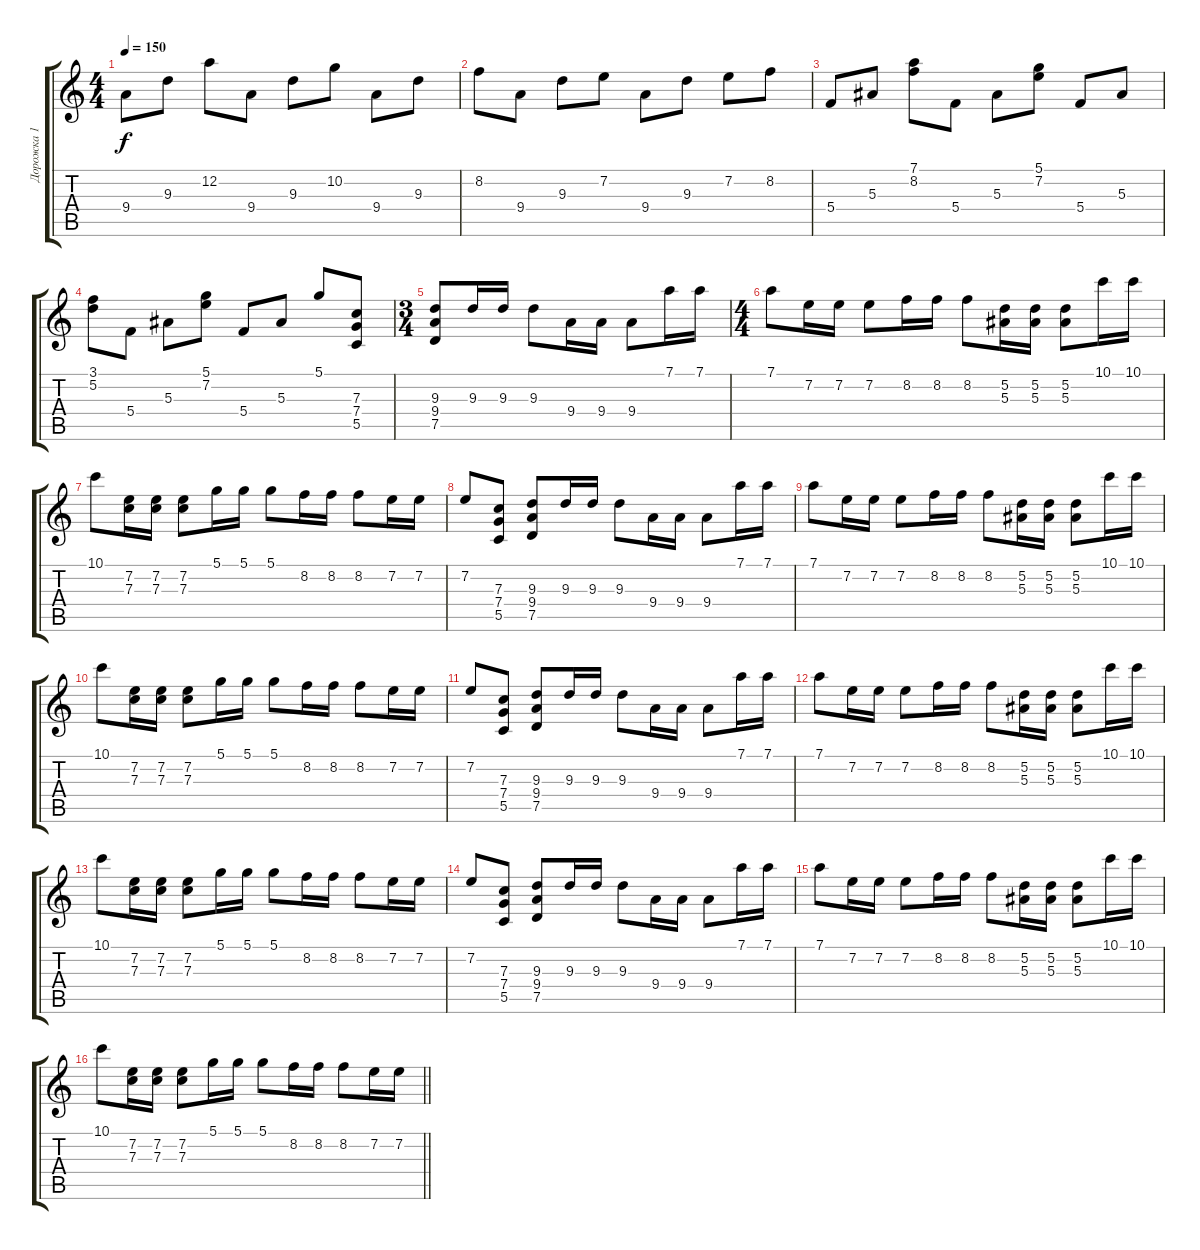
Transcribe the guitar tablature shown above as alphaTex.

\track ("Дорожка 1" "Дорожка 1") {instrument distortionguitar}
\staff {score tabs}
\tuning (D4 A3 F3 C3 G2 D2) {hide}
\ts (4 4)
\tempo 150
\clef g2
\ks c
9.4.8{dy f} 9.3.8 12.2.8 9.4.8 9.3.8 10.2.8 9.4.8 9.3.8 |
8.2.8 9.4.8 9.3.8 7.2.8 9.4.8 9.3.8 7.2.8 8.2.8 |
5.4.8 5.3.8 (7.1 8.2).8 5.4.8 5.3.8 (5.1 7.2).8 5.4.8 5.3.8 |
(3.1 5.2).8 5.4.8 5.3.8 (5.1 7.2).8 5.4.8 5.3.8 5.1.8 (7.3 7.4 5.5).8 |
\ts (3 4)
(9.3 9.4 7.5).8 9.3.16 9.3.16 9.3.8 9.4.16 9.4.16 9.4.8 7.1.16 7.1.16 |
\ts (4 4)
7.1.8 7.2.16 7.2.16 7.2.8 8.2.16 8.2.16 8.2.8 (5.2 5.3).16 (5.2 5.3).16 (5.2 5.3).8 10.1.16 10.1.16 |
10.1.8 (7.2 7.3).16 (7.2 7.3).16 (7.2 7.3).8 5.1.16 5.1.16 5.1.8 8.2.16 8.2.16 8.2.8 7.2.16 7.2.16 |
7.2.8 (7.3 7.4 5.5).8 (9.3 9.4 7.5).8 9.3.16 9.3.16 9.3.8 9.4.16 9.4.16 9.4.8 7.1.16 7.1.16 |
7.1.8 7.2.16 7.2.16 7.2.8 8.2.16 8.2.16 8.2.8 (5.2 5.3).16 (5.2 5.3).16 (5.2 5.3).8 10.1.16 10.1.16 |
10.1.8 (7.2 7.3).16 (7.2 7.3).16 (7.2 7.3).8 5.1.16 5.1.16 5.1.8 8.2.16 8.2.16 8.2.8 7.2.16 7.2.16 |
7.2.8 (7.3 7.4 5.5).8 (9.3 9.4 7.5).8 9.3.16 9.3.16 9.3.8 9.4.16 9.4.16 9.4.8 7.1.16 7.1.16 |
7.1.8 7.2.16 7.2.16 7.2.8 8.2.16 8.2.16 8.2.8 (5.2 5.3).16 (5.2 5.3).16 (5.2 5.3).8 10.1.16 10.1.16 |
10.1.8 (7.2 7.3).16 (7.2 7.3).16 (7.2 7.3).8 5.1.16 5.1.16 5.1.8 8.2.16 8.2.16 8.2.8 7.2.16 7.2.16 |
7.2.8 (7.3 7.4 5.5).8 (9.3 9.4 7.5).8 9.3.16 9.3.16 9.3.8 9.4.16 9.4.16 9.4.8 7.1.16 7.1.16 |
7.1.8 7.2.16 7.2.16 7.2.8 8.2.16 8.2.16 8.2.8 (5.2 5.3).16 (5.2 5.3).16 (5.2 5.3).8 10.1.16 10.1.16 |
\barLineRight lightlight
10.1.8 (7.2 7.3).16 (7.2 7.3).16 (7.2 7.3).8 5.1.16 5.1.16 5.1.8 8.2.16 8.2.16 8.2.8 7.2.16 7.2.16
